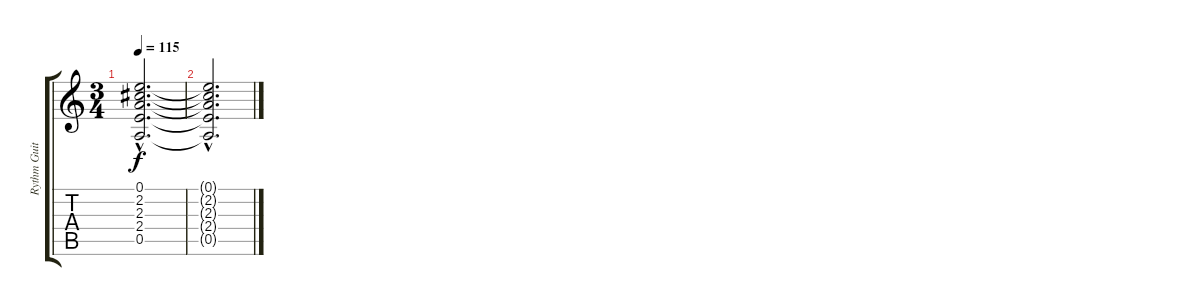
\track ("Rythm Guitar" "Rythm Guit") {instrument acousticguitarsteel}
\staff {score tabs}
\tuning (E4 B3 G3 D3 A2 E2) {hide}
\ts (3 4)
\tempo 115
\clef g2
\ks c
(0.1{hac t} 2.2{hac t} 2.3{hac t} 2.4{hac t} 0.5{hac t}).2{d dy f} |
(0.1{hac t} 2.2{hac t} 2.3{hac t} 2.4{hac t} 0.5{hac t}).2{d}
